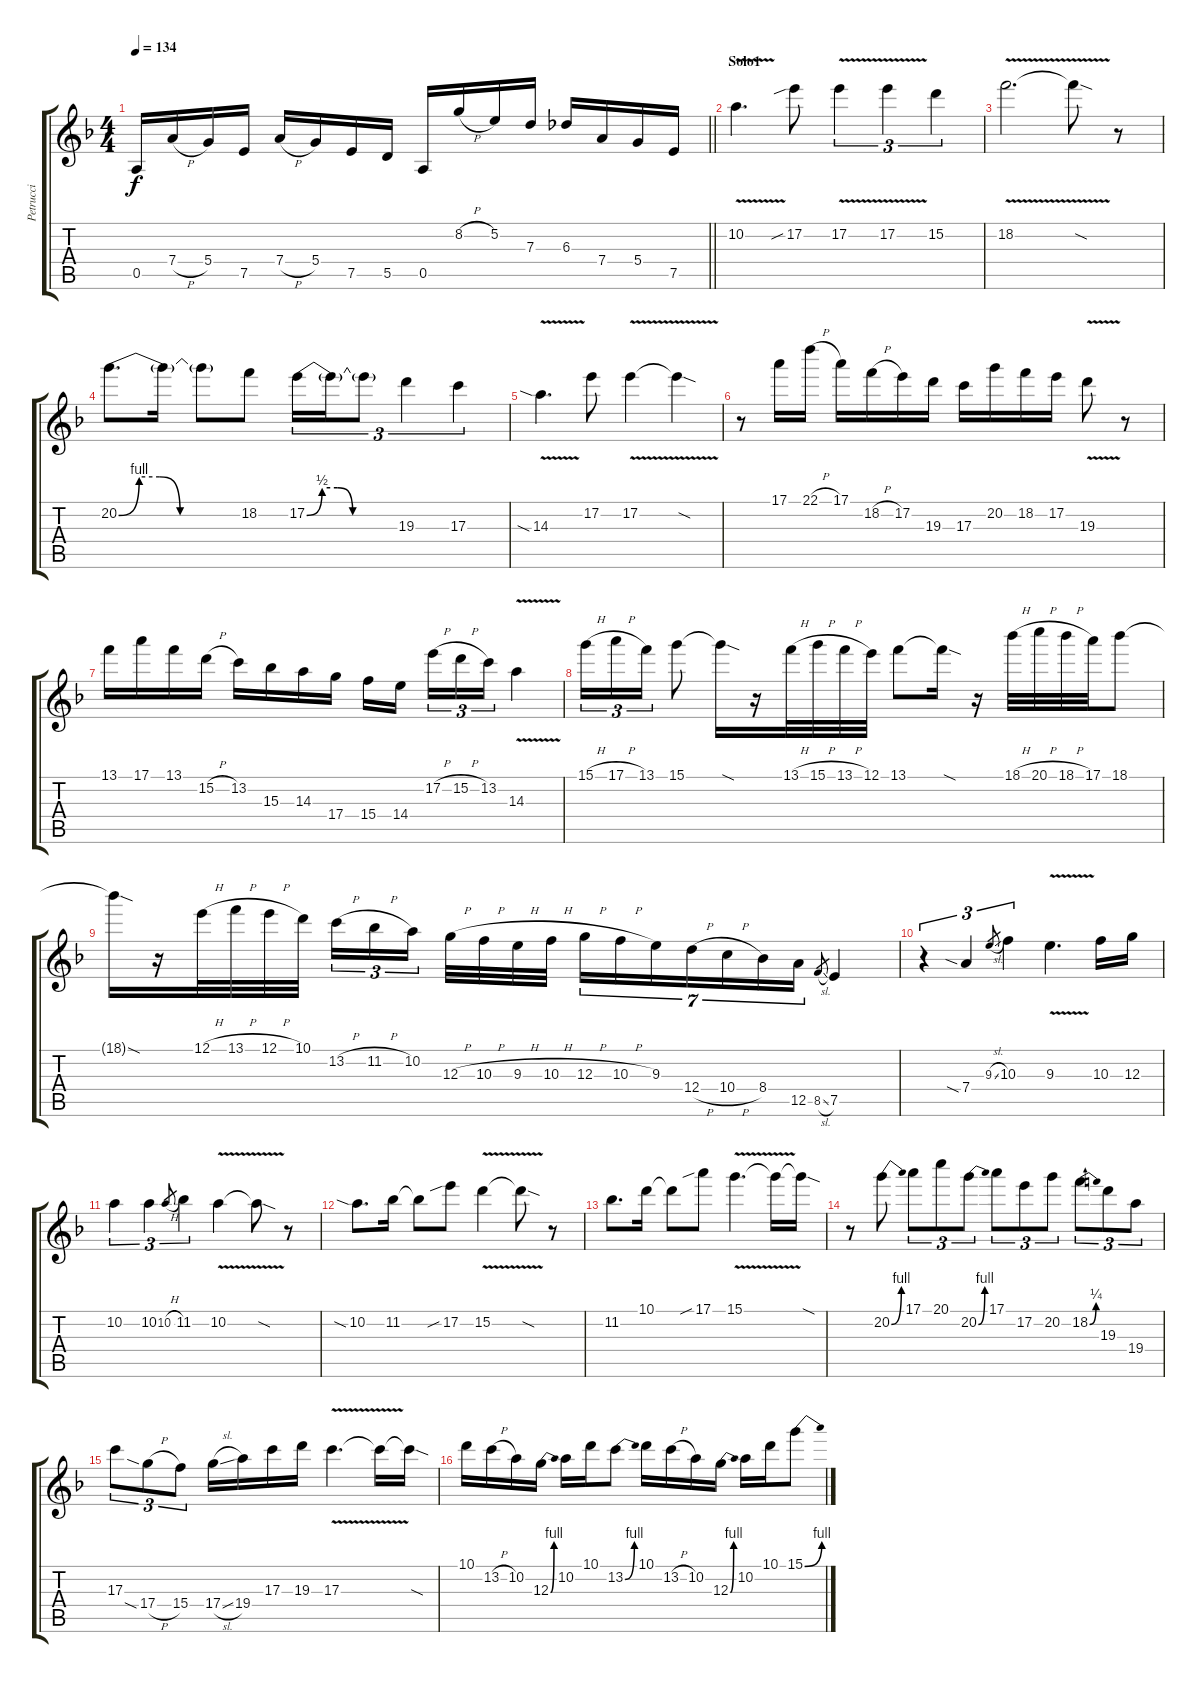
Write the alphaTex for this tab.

\track ("Petrucci" "Petrucci") {instrument distortionguitar}
\staff {score tabs}
\tuning (E4 B3 G3 D3 A2 E2) {hide}
\ts (4 4)
\tempo 134
\clef g2
\barLineRight lightlight
\ks f
0.5.16{dy f} 7.4{h}.16 5.4.16 7.5.16 7.4{h}.16 5.4.16 7.5.16 5.5.16 0.5.16 8.2{h}.16 5.2.16 7.3.16 6.3.16 7.4.16 5.4.16 7.5.16 |
\section ("" "Solo1")
10.2{v}.4{d} 17.2{sib}.8 17.2{v}.4{tu (3 2)} 17.2{v}.4{tu (3 2)} 15.2.4{tu (3 2)} |
18.2{v}.2{d} 18.2{sod t}.8 r.8 |
20.2{be (custom 0 0 10 4 20 4 30 0 60 0)}.8{d} 20.2{t}.16 20.2{t}.8 18.2.8 17.2{be (custom 0 0 10 2 20 2 30 0 60 0)}.16{tu (3 2)} 17.2{t}.16{tu (3 2)} 17.2{t}.8{tu (3 2)} 19.3.4{tu (3 2)} 17.3.4{tu (3 2)} |
14.3{v sia}.4{d} 17.2.8 17.2{v}.4 17.2{sod t}.4 |
r.8 17.1.16 22.1{h}.16 17.1.16 18.2{h}.16 17.2.16 19.3.16 17.3.16 20.2.16 18.2.16 17.2.16 19.3{v}.8 r.8 |
13.1.16 17.1.16 13.1.16 15.2{h}.16 13.2.16 15.3.16 14.3.16 17.4.16 15.4.16 14.4.16{beam splitsecondary} 17.2{h}.16{tu (3 2)} 15.2{h}.16{tu (3 2)} 13.2.16{tu (3 2)} 14.3{v}.4 |
15.1{h}.16{tu (3 2)} 17.1{h}.16{tu (3 2)} 13.1.16{tu (3 2)} 15.1.8 15.1{sod t}.16 r.16 13.1{h}.32 15.1{h}.32 13.1{h}.32 12.1.32 13.1.8 13.1{sod t}.16 r.16 18.1{h}.32 20.1{h}.32 18.1{h}.32 17.1.32 18.1.8 |
18.1{sod t}.16 r.16 12.1{h}.32 13.1{h}.32 12.1{h}.32 10.1.32 13.2{h}.16{tu (3 2)} 11.2{h}.16{tu (3 2)} 10.2.16{tu (3 2) beam splitsecondary} 12.3{h}.32 10.3{h}.32 9.3{h}.32 10.3{h}.32 12.3{h}.16{tu (7 4)} 10.3{h}.16{tu (7 4)} 9.3.16{tu (7 4)} 12.4{h}.16{tu (7 4)} 10.4{h}.16{tu (7 4)} 8.4.16{tu (7 4)} 12.5.16{tu (7 4)} 8.5{sl}.8{gr} 7.5.4 |
r.4{tu (3 2)} 7.4{sia}.4{tu (3 2)} 9.3{sl}.8{gr} 10.3.4{tu (3 2)} 9.3{v}.4{d} 10.3.16 12.3.16 |
10.2.4{tu (3 2)} 10.2.4{tu (3 2)} 10.2{h}.8{gr} 11.2.4{tu (3 2)} 10.2{v}.4 10.2{sod t}.8 r.8 |
10.2{sia}.8{d} 11.2.16 11.2{t}.8 17.2{sib}.8 15.2{v}.4 15.2{sod t}.8 r.8 |
11.2.8{d} 10.1.16 10.1{t}.8 17.1{sib}.8 15.1{v}.4{d} 15.1{t}.16 15.1{sod t}.16 |
r.8 20.2{be (bend 0 0 60 4)}.8 17.1.8{tu (3 2)} 20.1.8{tu (3 2)} 20.2{be (bend 0 0 60 4)}.8{tu (3 2)} 17.1.8{tu (3 2)} 17.2.8{tu (3 2)} 20.2.8{tu (3 2)} 18.2{be (bend 0 0 60 1)}.8{tu (3 2)} 19.3.8{tu (3 2)} 19.4.8{tu (3 2)} |
17.3.8{tu (3 2)} 17.4{sia h}.8{tu (3 2)} 15.4.8{tu (3 2)} 17.4{sl}.16 19.4.16 17.3.16 19.3.16 17.3{v}.4{d} 17.3{t}.16 17.3{sod t}.16 |
10.1.16 13.2{h}.16 10.2.16 12.3{be (bend 0 0 60 4)}.16 10.2.16 10.1.16 13.2{be (bend 0 0 60 4)}.8 10.1.16 13.2{h}.16 10.2.16 12.3{be (bend 0 0 60 4)}.16 10.2.16 10.1.16 15.1{be (bend 0 0 60 4)}.8
